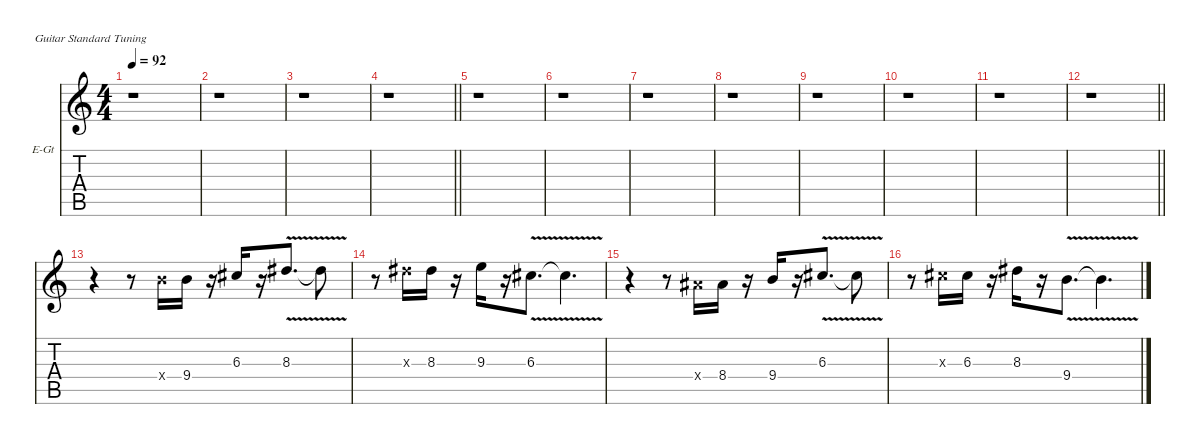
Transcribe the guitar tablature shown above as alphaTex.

\hideDynamics
\bracketExtendMode nobrackets
\firstSystemTrackNameOrientation horizontal
\otherSystemsTrackNameOrientation horizontal
\track ("Guitar Lead" "E-Gt") {instrument distortionguitar}
\staff {score tabs}
\tuning (E4 B3 G3 D3 A2 E2)
\ts (4 4)
\tempo 92
\clef g2
\ks aminor
r.1{dy mf beam Down} |
r.1{beam Down} |
r.1{beam Down} |
\barLineRight lightlight
r.1{beam Down} |
r.1{beam Down} |
r.1{beam Down} |
r.1{beam Down} |
r.1{beam Down} |
r.1{beam Down} |
r.1{beam Down} |
r.1{beam Down} |
\barLineRight lightlight
r.1{beam Down} |
r.4{beam Down} r.8{beam Down} 9.4{x}.16{beam Up} 9.4.16{dy f beam Up} r.16{beam Up} 6.3{acc #}.16{beam Down} r.16{beam Down} 8.3{v acc #}.8{d beam Down} 8.3{v t acc #}.8{beam Down} |
r.8{beam Down} 8.3{x acc #}.16{dy mf beam Down} 8.3{acc #}.16{dy f beam Down} r.16{beam Down} 9.3.16{beam Down} r.16{beam Down} 6.3{v acc #}.8{d beam Down} 6.3{v t acc #}.4{d beam Down} |
r.4{beam Down} r.8{beam Down} 8.4{x acc #}.16{dy mf beam Up} 8.4{acc #}.16{dy f beam Up} r.16{beam Up} 9.4.16{beam Down} r.16{beam Down} 6.3{v acc #}.8{d beam Down} 6.3{v t acc #}.8{beam Down} |
r.8{beam Down} 6.3{x acc #}.16{dy mf beam Down} 6.3{acc #}.16{dy f beam Down} r.16{beam Down} 8.3{acc #}.16{beam Down} r.16{beam Down} 9.4{v}.8{d beam Down} 9.4{v t}.4{d beam Down}
